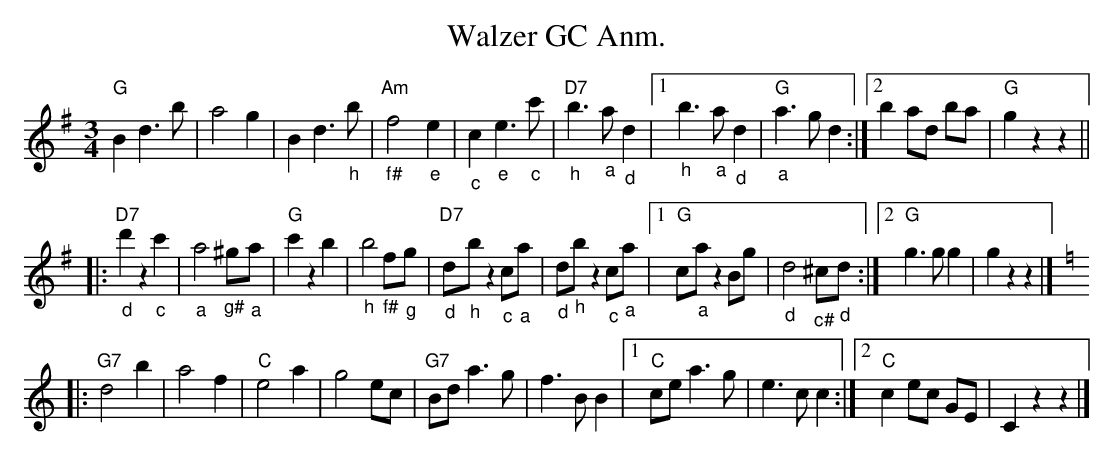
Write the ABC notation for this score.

X:1
T: Walzer GC Anm.
M:3/4
L:1/4
K:G
"G"B d>b | a2 g | B d>"_h"b | "Am""_f#"f2"_e"e | "_c"c "_e"e>"_c"c' | "D7""_h"b>"_a"a "_d"d |1 "_h"b>"_a"a "_d"d | "G""_a"a>g d :|2 b a/d/ b/a/ | "G"g zz ||
|: "D7""_d"d' z "_c"c' |   "_a"a2 "_g#"^g/"_a"a/ | "G"c'z b | "_h"b2 "_f#"f/"_g"g/ | "D7""_d"d/"_h"b/ z "_c"c/"_a"a/ | "_d"d/"_h"""b/ z "_c"c/"_a"a/ |1 "G"c/"_a"a/ z B/g/ | "_d"d2 "_c#"^c/"_d"d/ :|2 "G"g>g g | g zz |] [K:C]
|: "G7"d2b | a2f | "C"e2a | g2 e/c/ | "G7"B/d/ a>g | f>B B |1 "C"c/e/ a>g | e>c c :|2 "C"c e/c/ G/E/ | C zz |]
